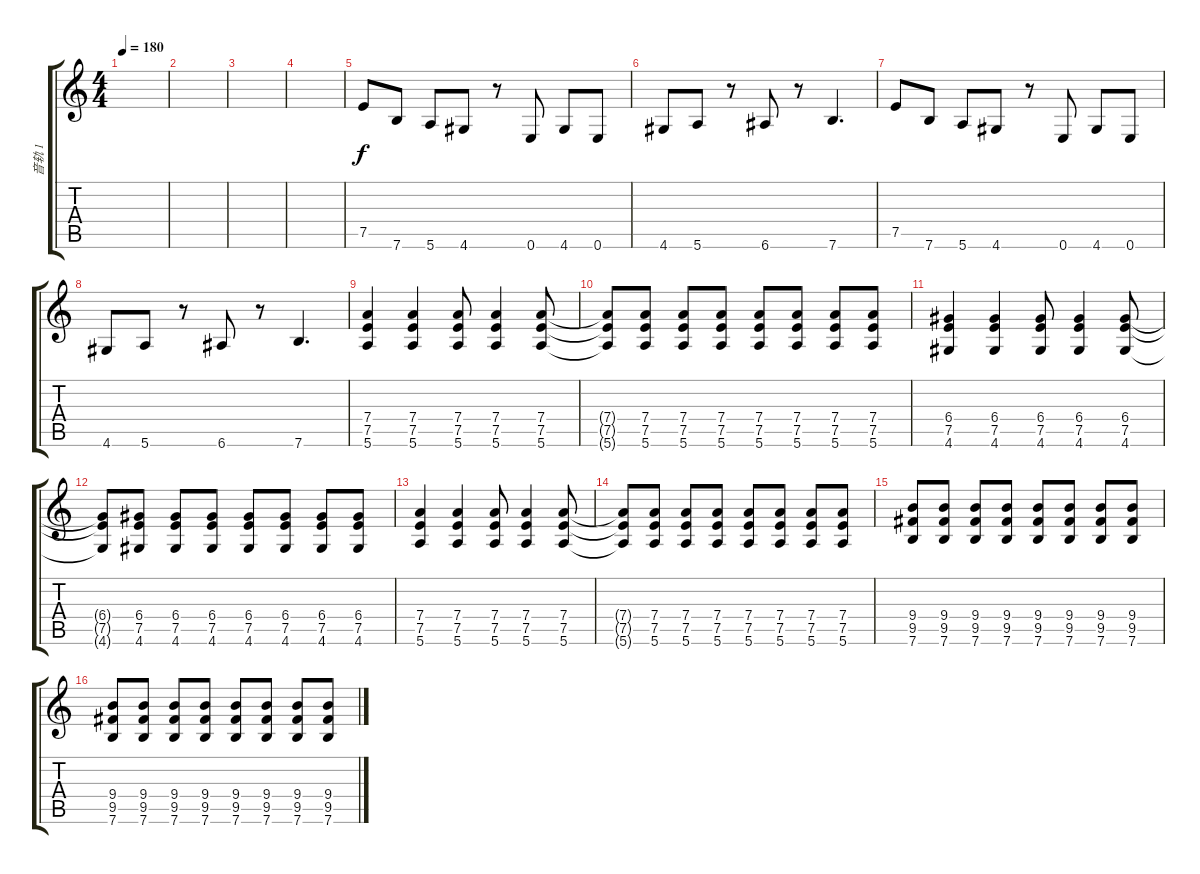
\track ("音轨 1" "音轨 1") {instrument distortionguitar}
\staff {score tabs}
\tuning (E4 B3 G3 D3 A2 E2) {hide}
\ts (4 4)
\tempo 180
\clef g2
\ks c
|
|
|
|
7.5.8 7.6.8 5.6.8 4.6.8 r.8 0.6.8 4.6.8 0.6.8 |
4.6.8 5.6.8 r.8 6.6.8 r.8 7.6.4{d} |
7.5.8 7.6.8 5.6.8 4.6.8 r.8 0.6.8 4.6.8 0.6.8 |
4.6.8 5.6.8 r.8 6.6.8 r.8 7.6.4{d} |
(7.4 7.5 5.6).4 (7.4 7.5 5.6).4 (7.4 7.5 5.6).8 (7.4 7.5 5.6).4 (7.4 7.5 5.6).8 |
(7.4{t} 7.5{t} 5.6{t}).8 (7.4 7.5 5.6).8 (7.4 7.5 5.6).8 (7.4 7.5 5.6).8 (7.4 7.5 5.6).8 (7.4 7.5 5.6).8 (7.4 7.5 5.6).8 (7.4 7.5 5.6).8 |
(6.4 7.5 4.6).4 (6.4 7.5 4.6).4 (6.4 7.5 4.6).8 (6.4 7.5 4.6).4 (6.4 7.5 4.6).8 |
(6.4{t} 7.5{t} 4.6{t}).8 (6.4 7.5 4.6).8 (6.4 7.5 4.6).8 (6.4 7.5 4.6).8 (6.4 7.5 4.6).8 (6.4 7.5 4.6).8 (6.4 7.5 4.6).8 (6.4 7.5 4.6).8 |
(7.4 7.5 5.6).4 (7.4 7.5 5.6).4 (7.4 7.5 5.6).8 (7.4 7.5 5.6).4 (7.4 7.5 5.6).8 |
(7.4{t} 7.5{t} 5.6{t}).8 (7.4 7.5 5.6).8 (7.4 7.5 5.6).8 (7.4 7.5 5.6).8 (7.4 7.5 5.6).8 (7.4 7.5 5.6).8 (7.4 7.5 5.6).8 (7.4 7.5 5.6).8 |
(9.4 9.5 7.6).8 (9.4 9.5 7.6).8 (9.4 9.5 7.6).8 (9.4 9.5 7.6).8 (9.4 9.5 7.6).8 (9.4 9.5 7.6).8 (9.4 9.5 7.6).8 (9.4 9.5 7.6).8 |
(9.4 9.5 7.6).8 (9.4 9.5 7.6).8 (9.4 9.5 7.6).8 (9.4 9.5 7.6).8 (9.4 9.5 7.6).8 (9.4 9.5 7.6).8 (9.4 9.5 7.6).8 (9.4 9.5 7.6).8
